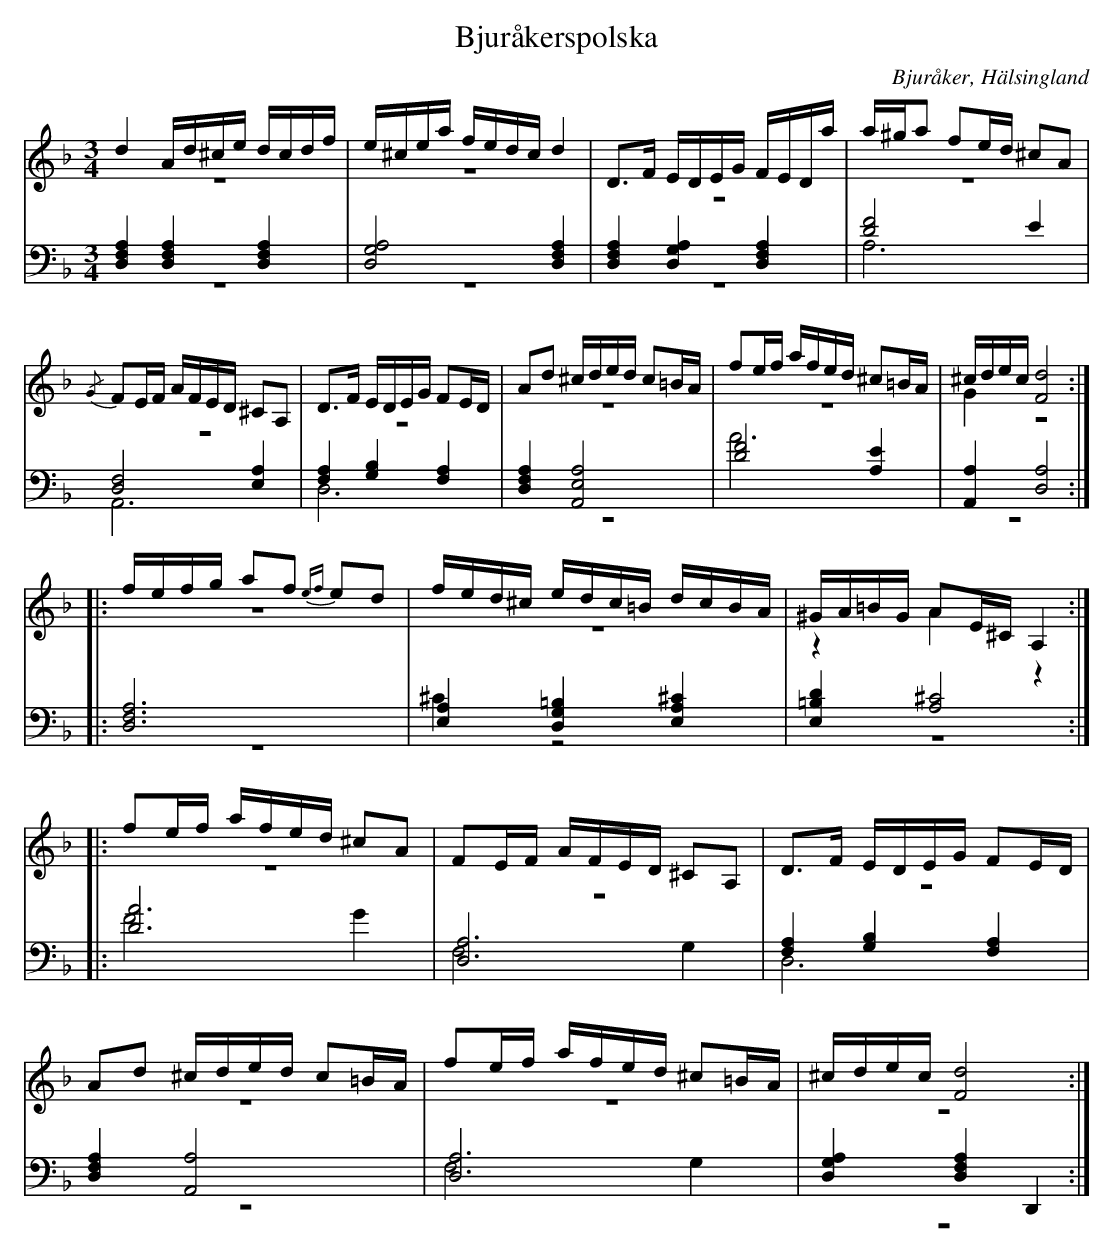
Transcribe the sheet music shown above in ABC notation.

X:1
T: Bjuråkerspolska
O: Bjuråker, Hälsingland
M: 3/4
L: 1/16
K: Dm
V:1
V:2 merge
V:3
V:4 merge
V:1
d4 Ad^ce dcdf |e^cea fedc d4|D2>F2 EDEG FEDa|a^ga2 f2ed ^c2A2|
{/G}F2EF AFED ^C2A,2|D2>F2 EDEG F2ED|A2d2 ^cded c2=BA|f2ef afed ^c2=BA|^cdec [F8d8]:|
|:fefg a2f2 {ef}e2d2 |fed^c edc=B dcBA|^GA=BG A2E^C A,4:|
|:f2ef afed ^c2A2|F2EF AFED ^C2A,2|D2>F2 EDEG F2ED|
A2d2 ^cded c2=BA|f2ef afed ^c2=BA|^cdec [F8d8]:|
V:2
z12|z12|z12|z12|
z12|z12|z12|z12|G4 z8:|
|:z12|z12|z4 A4 z4:|
|:z12|z12|z12|
z12|z12|z12:|
V:3 clef=bass
[D,4F,4A,4] [D,4F,4A,4] [D,4F,4A,4]|[D,8G,8A,8] [D,4F,4A,4]|[D,4F,4A,4] [D,4G,4A,4] [D,4F,4A,4]|[D8F8] E4|
[D,8F,8] [E,4A,4]|[F,4A,4] [G,4B,4] [F,4A,4]|[D,4F,4A,4] [A,,8E,8A,8]|[D8F8] [A,4E4]|[A,,4A,4] [D,8A,8]:|
|:[D,12F,12A,12]|[E,4A,4] [G,4=B,4D,4] [E,4A,4^C4]|[E,4=B,4D4] [A,8^C8]:|
|:[D12A12]|[D,12A,12]|[F,4A,4] [G,4B,4] [F,4A,4]|
[D,4F,4A,4] [A,,8A,8]|[D,12A,12]|[D,4G,4A,4] [D,4F,4A,4] D,,4:|
V:4 clef=bass
z12|z12|z12|A,12|
A,,12|D,12|z12|A12|z12:|
|:z12|^C4 z8|z12:|
|:F8 G4|F,8 G,4|D,12|
z12|F,8 G,4|z12:|
